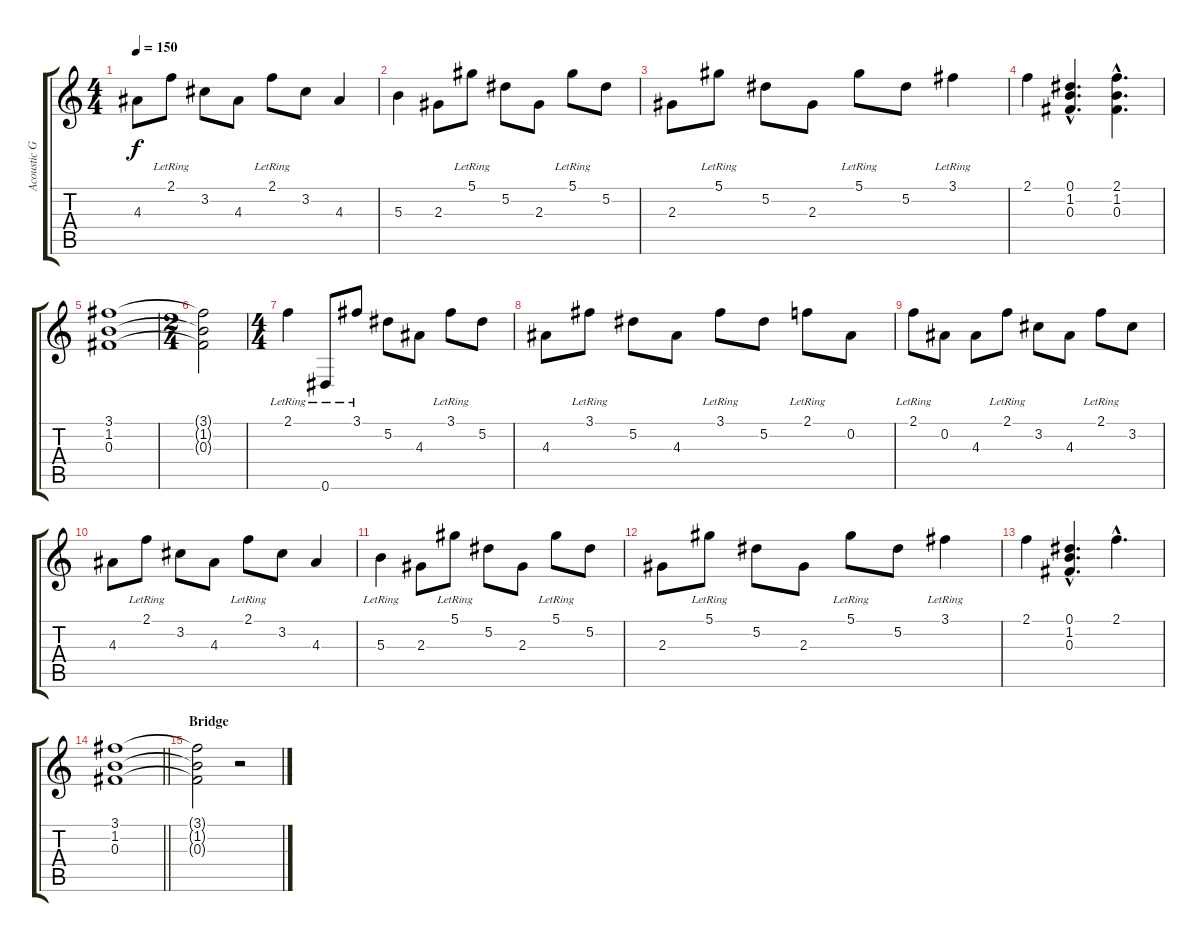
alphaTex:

\track ("Acoustic Guitar" "Acoustic G") {instrument acousticguitarsteel}
\staff {score tabs}
\tuning (Eb4 Bb3 Gb3 Db3 Ab2 Eb2) {hide}
\ts (4 4)
\tempo 150
\clef g2
\ks c
4.3.8{dy f} 2.1{lr}.8 3.2.8 4.3.8 2.1{lr}.8 3.2.8 4.3.4 |
5.3.4 2.3.8 5.1{lr}.8 5.2.8 2.3.8 5.1{lr}.8 5.2.8 |
2.3.8 5.1{lr}.8 5.2.8 2.3.8 5.1{lr}.8 5.2.8 3.1{lr}.4 |
2.1.4 (0.1{hac} 1.2{hac} 0.3{hac}).4{d} (2.1{hac} 1.2{hac} 0.3{hac}).4{d} |
(3.1 1.2 0.3).1 |
\ts (2 4)
(3.1{t} 1.2{t} 0.3{t}).2 |
\ts (4 4)
2.1{lr}.4 0.6{lr}.8 3.1{lr}.8 5.2.8 4.3.8 3.1{lr}.8 5.2.8 |
4.3.8 3.1{lr}.8 5.2.8 4.3.8 3.1{lr}.8 5.2.8 2.1{lr}.8 0.2.8 |
2.1{lr}.8 0.2.8 4.3.8 2.1{lr}.8 3.2.8 4.3.8 2.1{lr}.8 3.2.8 |
4.3.8 2.1{lr}.8 3.2.8 4.3.8 2.1{lr}.8 3.2.8 4.3.4 |
5.3{lr}.4 2.3.8 5.1{lr}.8 5.2.8 2.3.8 5.1{lr}.8 5.2.8 |
2.3.8 5.1{lr}.8 5.2.8 2.3.8 5.1{lr}.8 5.2.8 3.1{lr}.4 |
2.1.4 (0.1{hac} 1.2{hac} 0.3{hac}).4{d} 2.1{hac}.4{d} |
\barLineRight lightlight
(3.1 1.2 0.3).1 |
\section ("" "Bridge")
(3.1{t} 1.2{t} 0.3{t}).2 r.2
